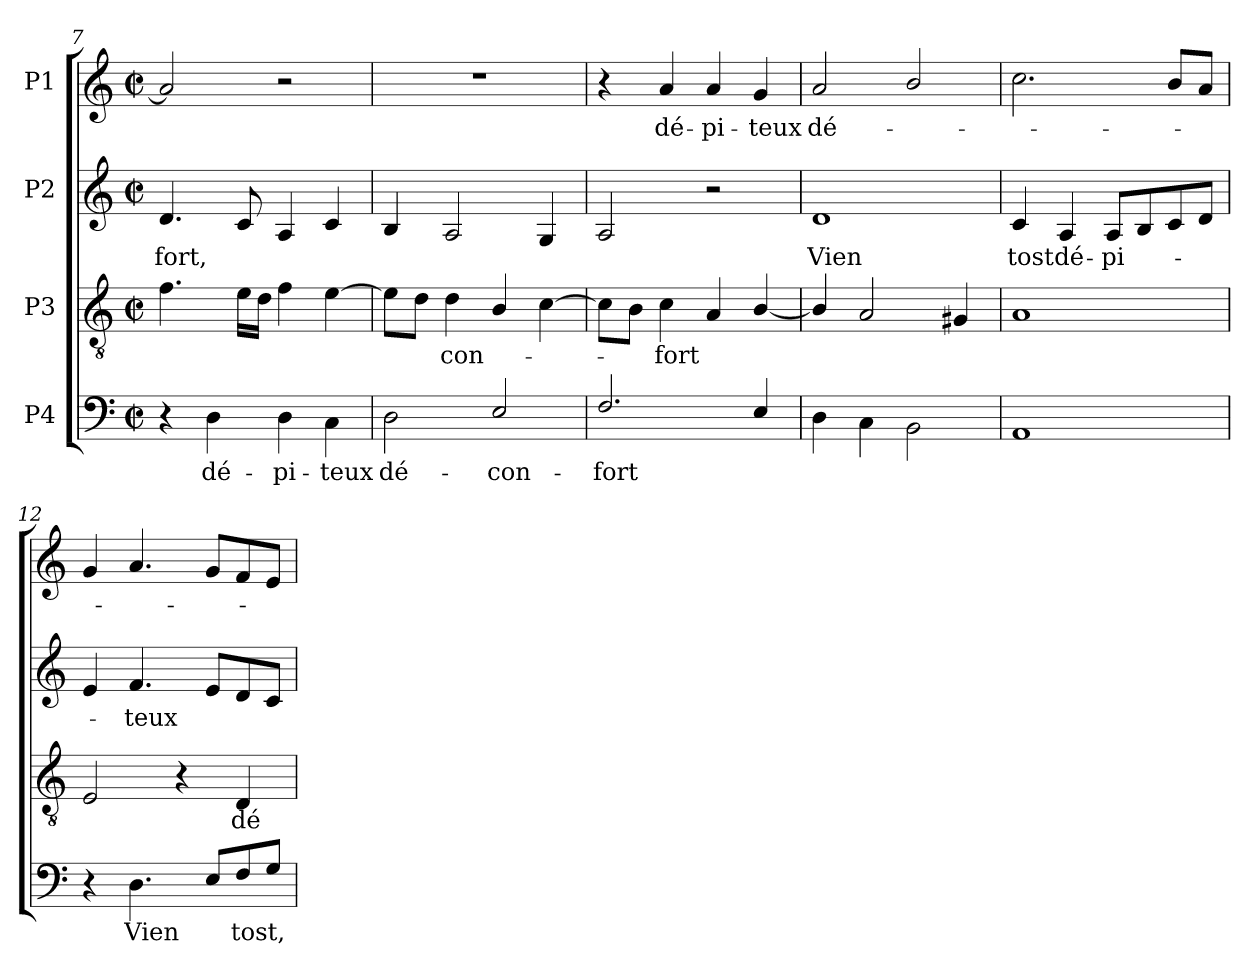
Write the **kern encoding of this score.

**kern	**text	**kern	**text	**kern	**text	**kern	**text
*part4	*part4	*part3	*part3	*part2	*part2	*part1	*part1
*staff4	*staff4	*staff3	*staff3	*staff2	*staff2	*staff1	*staff1
*I"P4	*	*I"P3	*	*I"P2	*	*I"P1	*
!!LO:LB:g=z
*clefF4	*	*clefGv2	*	*clefG2	*	*clefG2	*
*	*	*ITrd7c12	*	*	*	*	*
*k[]	*	*k[]	*	*k[]	*	*k[]	*
*a:	*	*a:	*	*a:	*	*a:	*
*M2/2	*	*M2/2	*	*M2/2	*	*M2/2	*
*met(c|)	*	*met(c|)	*	*met(c|)	*	*met(c|)	*
=7	=7	=7	=7	=7	=7	=7	=7
!	!	!	!	!	!LO:LY:b:color=#000000	!	!
4r	.	4.Fi\	.	4.di/	-fort,	2ai/]	.
!	!LO:LY:b:color=#000000	!	!	!	!	!	!
4Di\	dé-	.	.	.	.	.	.
.	.	16Ei\LL	.	8ci/	.	.	.
.	.	16Di\JJ	.	.	.	.	.
!	!LO:LY:b:color=#000000	!	!	!	!	!	!
4Di\	-pi-	4Fi\	.	4Ai/	.	2r	.
!	!LO:LY:b:color=#000000	!	!	!	!	!	!
4Ci\	-teux	[4Ei\	.	4ci/	.	.	.
=8	=8	=8	=8	=8	=8	=8	=8
!	!LO:LY:b:color=#000000	!	!	!	!	!	!
2Di\	dé-	8Ei\L]	.	4Bi/	.	1r	.
.	.	8Di\J	.	.	.	.	.
!	!	!	!LO:LY:b:color=#000000	!	!	!	!
.	.	4Di\	-con-	2Ai/	.	.	.
!	!LO:LY:b:color=#000000	!	!	!	!	!	!
2Ei/	-con-	4BBi/	.	.	.	.	.
.	.	[4Ci\	.	4Gi/	.	.	.
=9	=9	=9	=9	=9	=9	=9	=9
!	!LO:LY:b:color=#000000	!	!	!	!	!	!
2.Fi/	-fort	8Ci\L]	.	2Ai/	.	4r	.
.	.	8BBi\J	.	.	.	.	.
!	!	!	!LO:LY:b:color=#000000	!	!	!	!
!	!	!	!	!	!	!	!LO:LY:b:color=#000000
.	.	4Ci\	-fort	.	.	4ai/	dé-
!	!	!	!	!	!	!	!LO:LY:b:color=#000000
.	.	4AAi/	.	2r	.	4ai/	-pi-
!	!	!	!	!	!	!	!LO:LY:b:color=#000000
4Ei/	.	[4BBi/	.	.	.	4gi/	-teux
=10	=10	=10	=10	=10	=10	=10	=10
!	!	!	!	!	!LO:LY:b:color=#000000	!	!
!	!	!	!	!	!	!	!LO:LY:b:color=#000000
4Di\	.	4BBi/]	.	1di	Vien	2ai/	dé-
4Ci\	.	2AAi/	.	.	.	.	.
2BBi\	.	.	.	.	.	2bi/	.
.	.	4GG#Xi/	.	.	.	.	.
=11	=11	=11	=11	=11	=11	=11	=11
!	!	!	!	!	!LO:LY:b:color=#000000	!	!
1AAi	.	1AAi	.	4ci/	tost	2.cci\	.
!	!	!	!	!	!LO:LY:b:color=#000000	!	!
.	.	.	.	4Ai/	dé-	.	.
!	!	!	!	!	!LO:LY:b:color=#000000	!	!
.	.	.	.	8Ai/L	-pi-	.	.
.	.	.	.	8Bi/	.	.	.
.	.	.	.	8ci/	.	8bi/L	.
.	.	.	.	8di/J	.	8ai/J	.
!!LO:LB:g=z
=12	=12	=12	=12	=12	=12	=12	=12
4r	.	2EEi/	.	4ei/	.	4gi/	.
!	!LO:LY:b:color=#000000	!	!	!	!	!	!
!	!	!	!	!	!LO:LY:b:color=#000000	!	!
4.Di\	Vien	.	.	4.fi/	-teux	4.ai/	.
.	.	4r	.	.	.	.	.
8Ei/L	.	.	.	8ei/L	.	8gi/L	.
!	!LO:LY:b:color=#000000	!	!	!	!	!	!
!	!	!	!LO:LY:b:color=#000000	!	!	!	!
8Fi/	tost,	4DDi/	dé-	8di/	.	8fi/	.
8Gi/J	.	.	.	8ci/J	.	8ei/J	.
=	=	=	=	=	=	=	=
*-	*-	*-	*-	*-	*-	*-	*-
